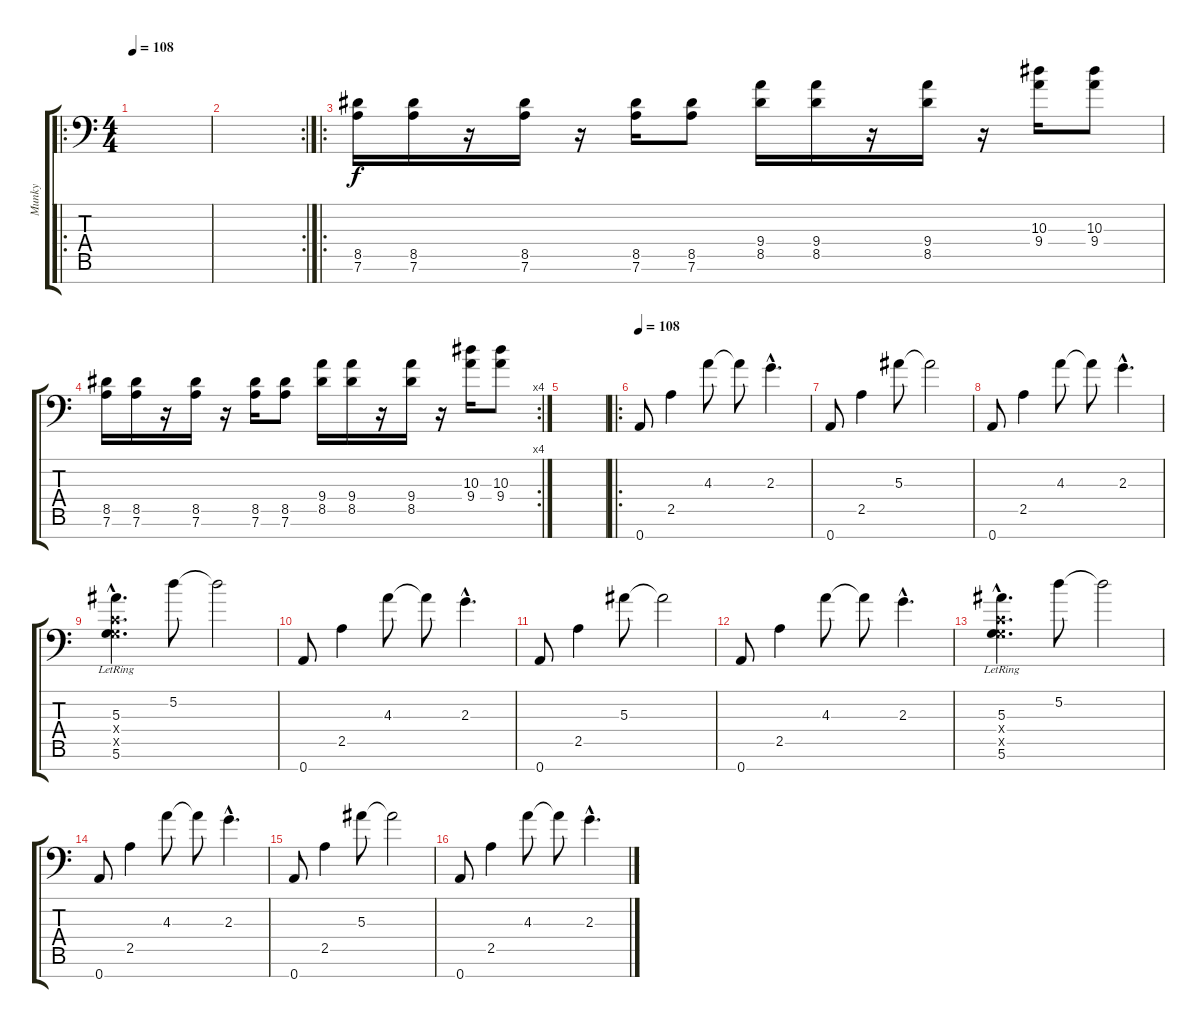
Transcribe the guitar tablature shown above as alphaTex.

\track ("Munky" "Munky") {instrument distortionguitar}
\staff {score tabs}
\tuning (D4 A3 F3 C3 G2 D2 A1) {hide}
\ro
\ts (4 4)
\tempo 108
\tempo 92
\tempo 108
\clef f4
\ks c
|
\rc 2
|
\ro
(8.5 7.6).16{instrument distortionguitar} (8.5 7.6).16 r.16 (8.5 7.6).16 r.16 (8.5 7.6).16 (8.5 7.6).8 (9.4 8.5).16 (9.4 8.5).16 r.16 (9.4 8.5).16 r.16 (10.3 9.4).16 (10.3 9.4).8 |
\rc 4
(8.5 7.6).16 (8.5 7.6).16 r.16 (8.5 7.6).16 r.16 (8.5 7.6).16 (8.5 7.6).8 (9.4 8.5).16 (9.4 8.5).16 r.16 (9.4 8.5).16 r.16 (10.3 9.4).16 (10.3 9.4).8 |
|
\ro
\tempo 108
0.7.8{volume 16 instrument electricguitarjazz} 2.5.4 4.3.8 4.3{t}.8 2.3{hac}.4{d} |
0.7.8 2.5.4 5.3.8 5.3{t}.2 |
0.7.8 2.5.4 4.3.8 4.3{t}.8 2.3{hac}.4{d} |
(5.3{hac lr} 0.4{hac x} 0.5{hac x} 5.6{hac lr}).4{d} 5.2.8 5.2{t}.2 |
0.7.8 2.5.4 4.3.8 4.3{t}.8 2.3{hac}.4{d} |
0.7.8 2.5.4 5.3.8 5.3{t}.2 |
0.7.8 2.5.4 4.3.8 4.3{t}.8 2.3{hac}.4{d} |
(5.3{hac lr} 0.4{hac x} 0.5{hac x} 5.6{hac lr}).4{d} 5.2.8 5.2{t}.2 |
0.7.8 2.5.4 4.3.8 4.3{t}.8 2.3{hac}.4{d} |
0.7.8 2.5.4 5.3.8 5.3{t}.2 |
0.7.8 2.5.4 4.3.8 4.3{t}.8 2.3{hac}.4{d}
